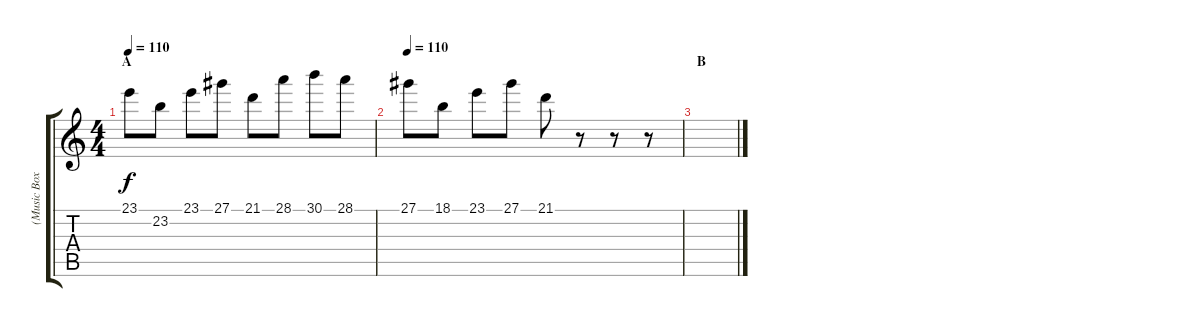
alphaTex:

\track ("(Music Box)" "(Music Box") {instrument musicbox}
\staff {score tabs}
\tuning (F4 C4 Ab3 Eb3 Bb2 F2) {hide}
\ts (4 4)
\section ("" "A")
\tempo 110
\tempo 90
\tempo 110
\clef g2
\ks c
23.1.8{dy f instrument musicbox} 23.2.8 23.1.8 27.1.8 21.1.8 28.1.8 30.1.8 28.1.8 |
\tempo 110
27.1.8 18.1.8 23.1.8 27.1.8 21.1.8 r.8 r.8 r.8 |
\section ("" "B")
